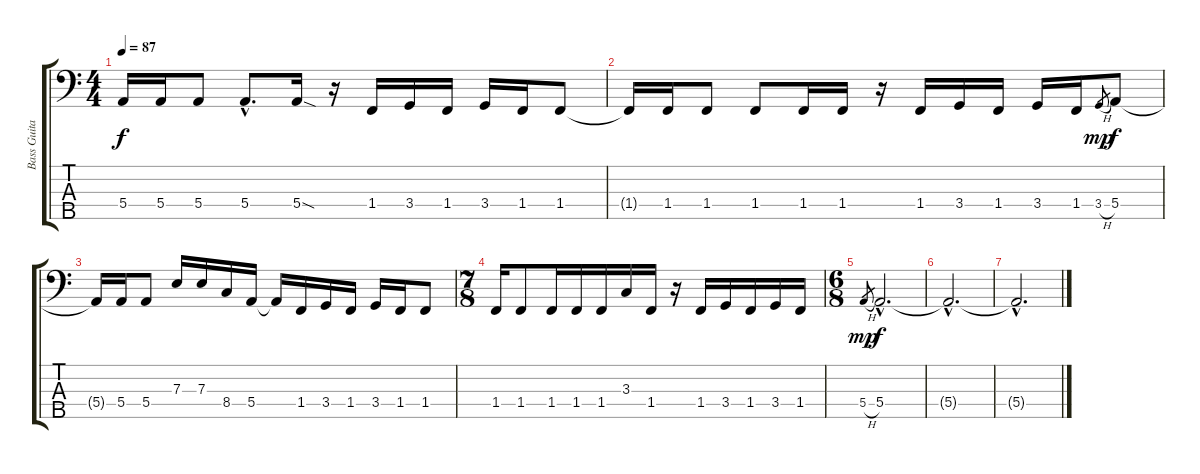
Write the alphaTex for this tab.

\track ("Bass Guitar" "Bass Guita") {instrument electricbassfinger}
\staff {score tabs}
\tuning (G2 D2 A1 E1 B0) {hide}
\ts (4 4)
\tempo 87
\clef f4
\ks c
5.4{t}.16{dy f} 5.4.16 5.4.8 5.4{hac}.8{d} 5.4{sod}.16 r.16 1.4.16 3.4.16 1.4.16 3.4.16 1.4.16 1.4.8 |
1.4{t}.16 1.4.16 1.4.8 1.4.8 1.4.16 1.4.16 r.16 1.4.16 3.4.16 1.4.16 3.4.16 1.4.16 3.4{h}.8{gr dy mp} 5.4.8{dy f} |
5.4{t}.16 5.4.16 5.4.8 7.3.16 7.3.16 8.4.16 5.4.16 5.4{t}.16 1.4.16 3.4.16 1.4.16 3.4.16 1.4.16 1.4.8 |
\ts (7 8)
1.4.16 1.4.8 1.4.16 1.4.16 1.4.16 3.3.16 1.4.16 r.16 1.4.16 3.4.16 1.4.16 3.4.16 1.4.16 |
\ts (6 8)
5.4{h}.8{gr dy mp} 5.4{hac}.2{d dy f} |
5.4{hac t}.2{d volume 0} |
5.4{hac t}.2{d}
